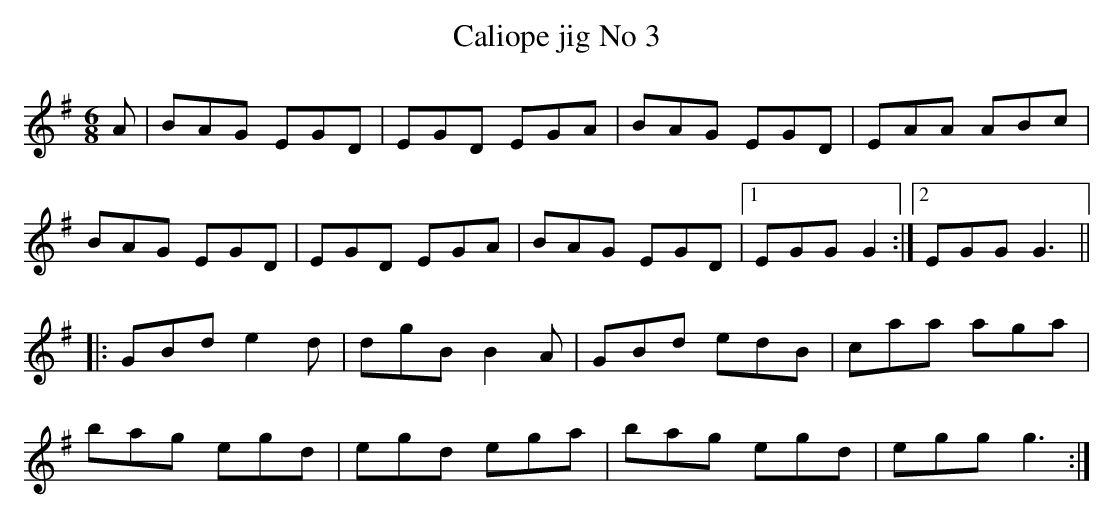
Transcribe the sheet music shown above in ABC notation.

X:1
T:Caliope jig No 3
M:6/8
L:1/8
K:G
A|BAG EGD|EGD EGA|BAG EGD|EAA ABc|!
BAG EGD|EGD EGA|BAG EGD|1 EGG G2:|2 EGG G3||!
|:GBd e2d|dgB B2A|GBd edB|caa aga|!
bag egd|egd ega|bag egd|egg g3:|!
